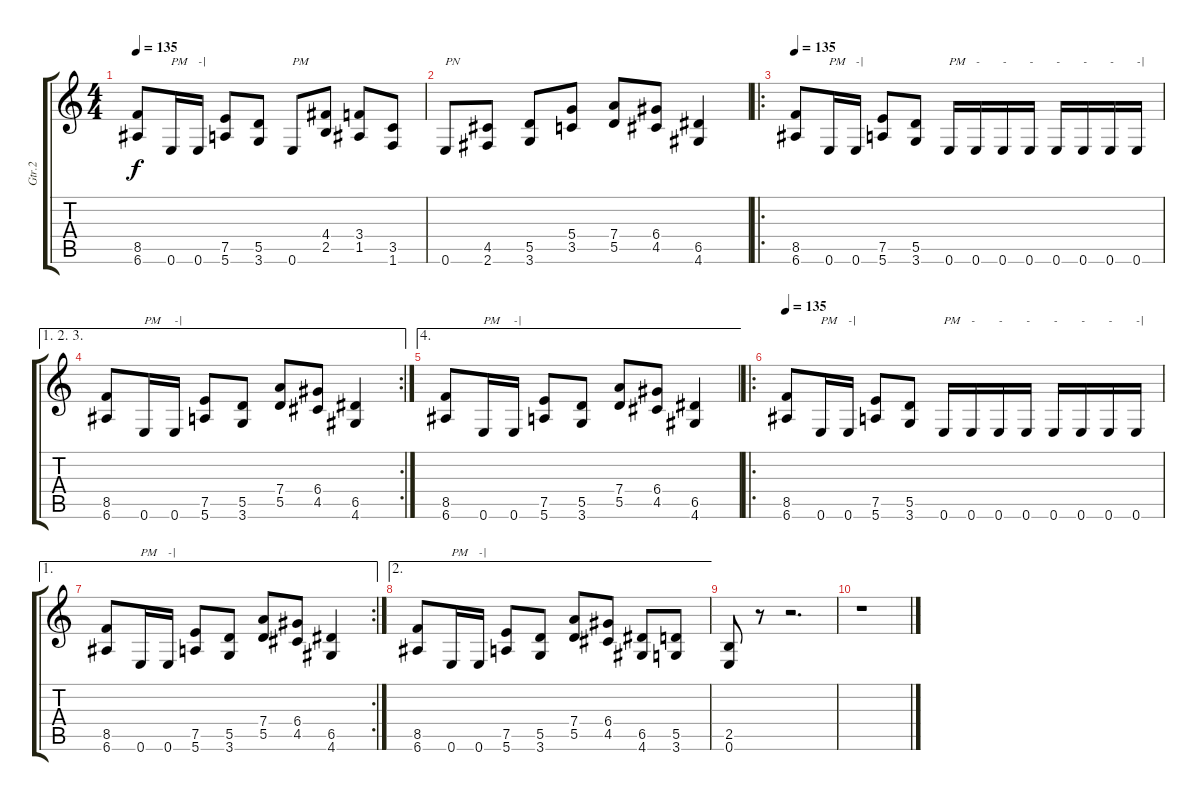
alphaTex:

\track ("Gtr.2" "Gtr.2") {instrument overdrivenguitar}
\staff {score tabs}
\tuning (E4 B3 G3 D3 A2 E2) {hide}
\ts (4 4)
\tempo 135
\clef g2
\ks c
(8.5 6.6).8{dy f} 0.6.16{txt "PM"} 0.6.16{txt "-|"} (7.5 5.6).8 (5.5 3.6).8 0.6.8{txt "PM"} (4.4 2.5).8 (3.4 1.5).8 (3.5 1.6).8 |
0.6.8{txt "PN"} (4.5 2.6).8 (5.5 3.6).8 (5.4 3.5).8 (7.4 5.5).8 (6.4 4.5).8 (6.5 4.6).4 |
\ro
\tempo 135
(8.5 6.6).8 0.6.16{txt "PM"} 0.6.16{txt "-|"} (7.5 5.6).8 (5.5 3.6).8 0.6.16{txt "PM"} 0.6.16{txt "-"} 0.6.16{txt "-"} 0.6.16{txt "-"} 0.6.16{txt "-"} 0.6.16{txt "-"} 0.6.16{txt "-"} 0.6.16{txt "-|"} |
\ae (1 2 3)
\rc 2
(8.5 6.6).8 0.6.16{txt "PM"} 0.6.16{txt "-|"} (7.5 5.6).8 (5.5 3.6).8 (7.4 5.5).8 (6.4 4.5).8 (6.5 4.6).4 |
\ae 4
(8.5 6.6).8 0.6.16{txt "PM"} 0.6.16{txt "-|"} (7.5 5.6).8 (5.5 3.6).8 (7.4 5.5).8 (6.4 4.5).8 (6.5 4.6).4 |
\ro
\tempo 135
(8.5 6.6).8 0.6.16{txt "PM"} 0.6.16{txt "-|"} (7.5 5.6).8 (5.5 3.6).8 0.6.16{txt "PM"} 0.6.16{txt "-"} 0.6.16{txt "-"} 0.6.16{txt "-"} 0.6.16{txt "-"} 0.6.16{txt "-"} 0.6.16{txt "-"} 0.6.16{txt "-|"} |
\ae 1
\rc 2
(8.5 6.6).8 0.6.16{txt "PM"} 0.6.16{txt "-|"} (7.5 5.6).8 (5.5 3.6).8 (7.4 5.5).8 (6.4 4.5).8 (6.5 4.6).4 |
\ae 2
(8.5 6.6).8 0.6.16{txt "PM"} 0.6.16{txt "-|"} (7.5 5.6).8 (5.5 3.6).8 (7.4 5.5).8 (6.4 4.5).8 (6.5 4.6).8 (5.5 3.6).8 |
(2.5 0.6).8 r.8 r.2{d} |
r.1
